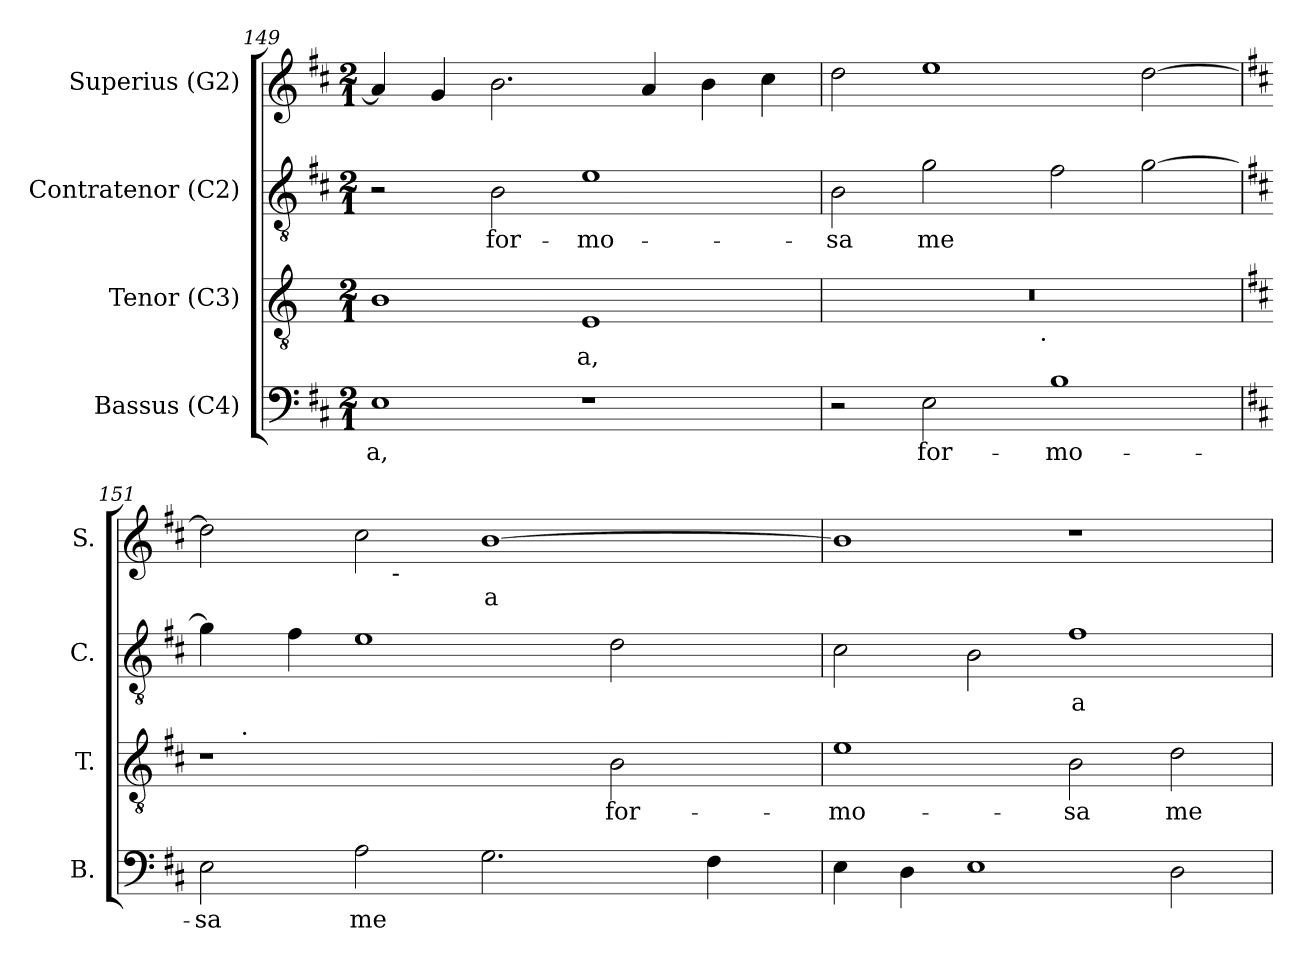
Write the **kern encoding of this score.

**kern	**text	**kern	**text	**kern	**text	**kern	**text
*part4	*part4	*part3	*part3	*part2	*part2	*part1	*part1
*staff4	*staff4	*staff3	*staff3	*staff2	*staff2	*staff1	*staff1
*I"Bassus (C4)	*	*I"Tenor (C3)	*	*I"Contratenor (C2)	*	*I"Superius (G2)	*
*I'B.	*	*I'T.	*	*I'C.	*	*I'S.	*
*clefF4	*	*clefGv2	*	*clefGv2	*	*clefG2	*
*k[f#c#]	*	*k[]	*	*k[f#c#]	*	*k[f#c#]	*
*D:	*	*C:	*	*D:	*	*D:	*
*M2/1	*	*M2/1	*	*M2/1	*	*M2/1	*
=149	=149	=149	=149	=149	=149	=149	=149
!	!LO:LY:b:cj	!	!LO:LY:b:cj	!	!	!	!LO:LY:b:cj
1E	-a,	1B	--	2r	.	4a/]	--
!	!	!	!	!	!	!	!LO:LY:b:cj
.	.	.	.	.	.	4g/	--
!	!	!	!	!	!LO:LY:b:cj	!	!LO:LY:b:cj
.	.	.	.	2B\	for-	2.b\	--
!	!	!	!LO:LY:b:cj	!	!LO:LY:b:cj	!	!
1r	.	1E	-a,	1e	-mo-	.	.
!	!	!	!	!	!	!	!LO:LY:b:cj
.	.	.	.	.	.	4a/	--
!	!	!	!	!	!	!	!LO:LY:b:cj
.	.	.	.	.	.	4b\	--
!	!	!	!	!	!	!	!LO:LY:b:cj
.	.	.	.	.	.	4cc#\	--
=150	=150	=150	=150	=150	=150	=150	=150
!	!	!	!	!	!LO:LY:b:cj	!	!LO:LY:b:cj
*	*	*^	*	*	*	*	*
2r	.	0r	2ryy	.	2B\	-sa	2dd\	--
!	!LO:LY:b:cj	!	!	!	!	!LO:LY:b:cj	!	!LO:LY:b:cj
2E\	for-	.	4ryy	.	2g\	me-	1ee	--
.	.	.	8...ryy	.	.	.	.	.
!	!	!	!LO:TX:b:t=.	!	!	!	!	!
.	.	.	1ryy	.	.	.	.	.
!	!LO:LY:b:cj	!	!	!	!	!LO:LY:b:cj	!	!
1B	-mo-	.	.	.	2f#\	--	.	.
!	!	!	!	!	!	!LO:LY:b:cj	!	!LO:LY:b:cj
.	.	.	.	.	[<2g\	--	[<2dd\	--
.	.	.	64ryy	.	.	.	.	.
!!LO:LB:g=z
=151	=151	=151	=151	=151	=151	=151	=151	=151
*	*	*k[f#c#]	*	*	*	*	*	*
*	*	*D:	*	*	*	*	*	*
!	!LO:LY:b:cj	!	!	!	!	!LO:LY:b:cj	!	!LO:LY:b:cj
*	*	*	*	*	*	*	*^	*
2E\	-sa	1r	16..ryy	.	4g\]	--	2dd\]	2ryy	--
!	!	!	!LO:TX:a:t=.	!	!	!	!	!	!
.	.	.	1ryy	.	.	.	.	.	.
!	!	!	!	!	!	!LO:LY:b:cj	!	!	!
.	.	.	.	.	4f#\	--	.	.	.
!	!LO:LY:b:cj	!	!	!	!	!LO:LY:b:cj	!	!	!LO:LY:b:cj
2A\	me-	.	.	.	1e	--	2cc#\	16.ryy	--
!	!	!	!	!	!	!	!	!LO:TX:b:t=-	!
.	.	.	.	.	.	.	.	1ryy	.
!	!LO:LY:b:cj	!	!	!	!	!	!	!	!LO:LY:b:cj
2.G\	--	2ryy	.	.	.	.	[>1b	.	-a
.	.	.	2ryy	.	.	.	.	.	.
!	!	!	!	!LO:LY:b:cj	!	!LO:LY:b:cj	!	!	!
.	.	2B\	.	for-	2d\	--	.	.	.
.	.	.	.	.	.	.	.	4ryy	.
.	.	.	4ryy	.	.	.	.	.	.
!	!LO:LY:b:cj	!	!	!	!	!	!	!	!
4F#\	--	.	.	.	.	.	.	.	.
.	.	.	.	.	.	.	.	8ryy	.
.	.	.	8ryy	.	.	.	.	.	.
.	.	.	.	.	.	.	.	32ryy	.
.	.	.	64ryy	.	.	.	.	.	.
=152	=152	=152	=152	=152	=152	=152	=152	=152	=152
!	!LO:LY:b:cj	!	!	!LO:LY:b:cj	!	!LO:LY:b:cj	!	!	!LO:LY:b:cj
*	*	*v	*v	*	*	*	*v	*v	*
4E\	--	1e	-mo-	2c#\	--	1b]	.
!	!LO:LY:b:cj	!	!	!	!	!	!
4D\	--	.	.	.	.	.	.
!	!LO:LY:b:cj	!	!	!	!LO:LY:b:cj	!	!
1E	--	.	.	2B\	--	.	.
!	!	!	!LO:LY:b:cj	!	!LO:LY:b:cj	!	!
.	.	2B\	-sa	1f#	-a	1r	.
!	!LO:LY:b:cj	!	!LO:LY:b:cj	!	!	!	!
2D\	--	2d\	me-	.	.	.	.
=	=	=	=	=	=	=	=
*-	*-	*-	*-	*-	*-	*-	*-
